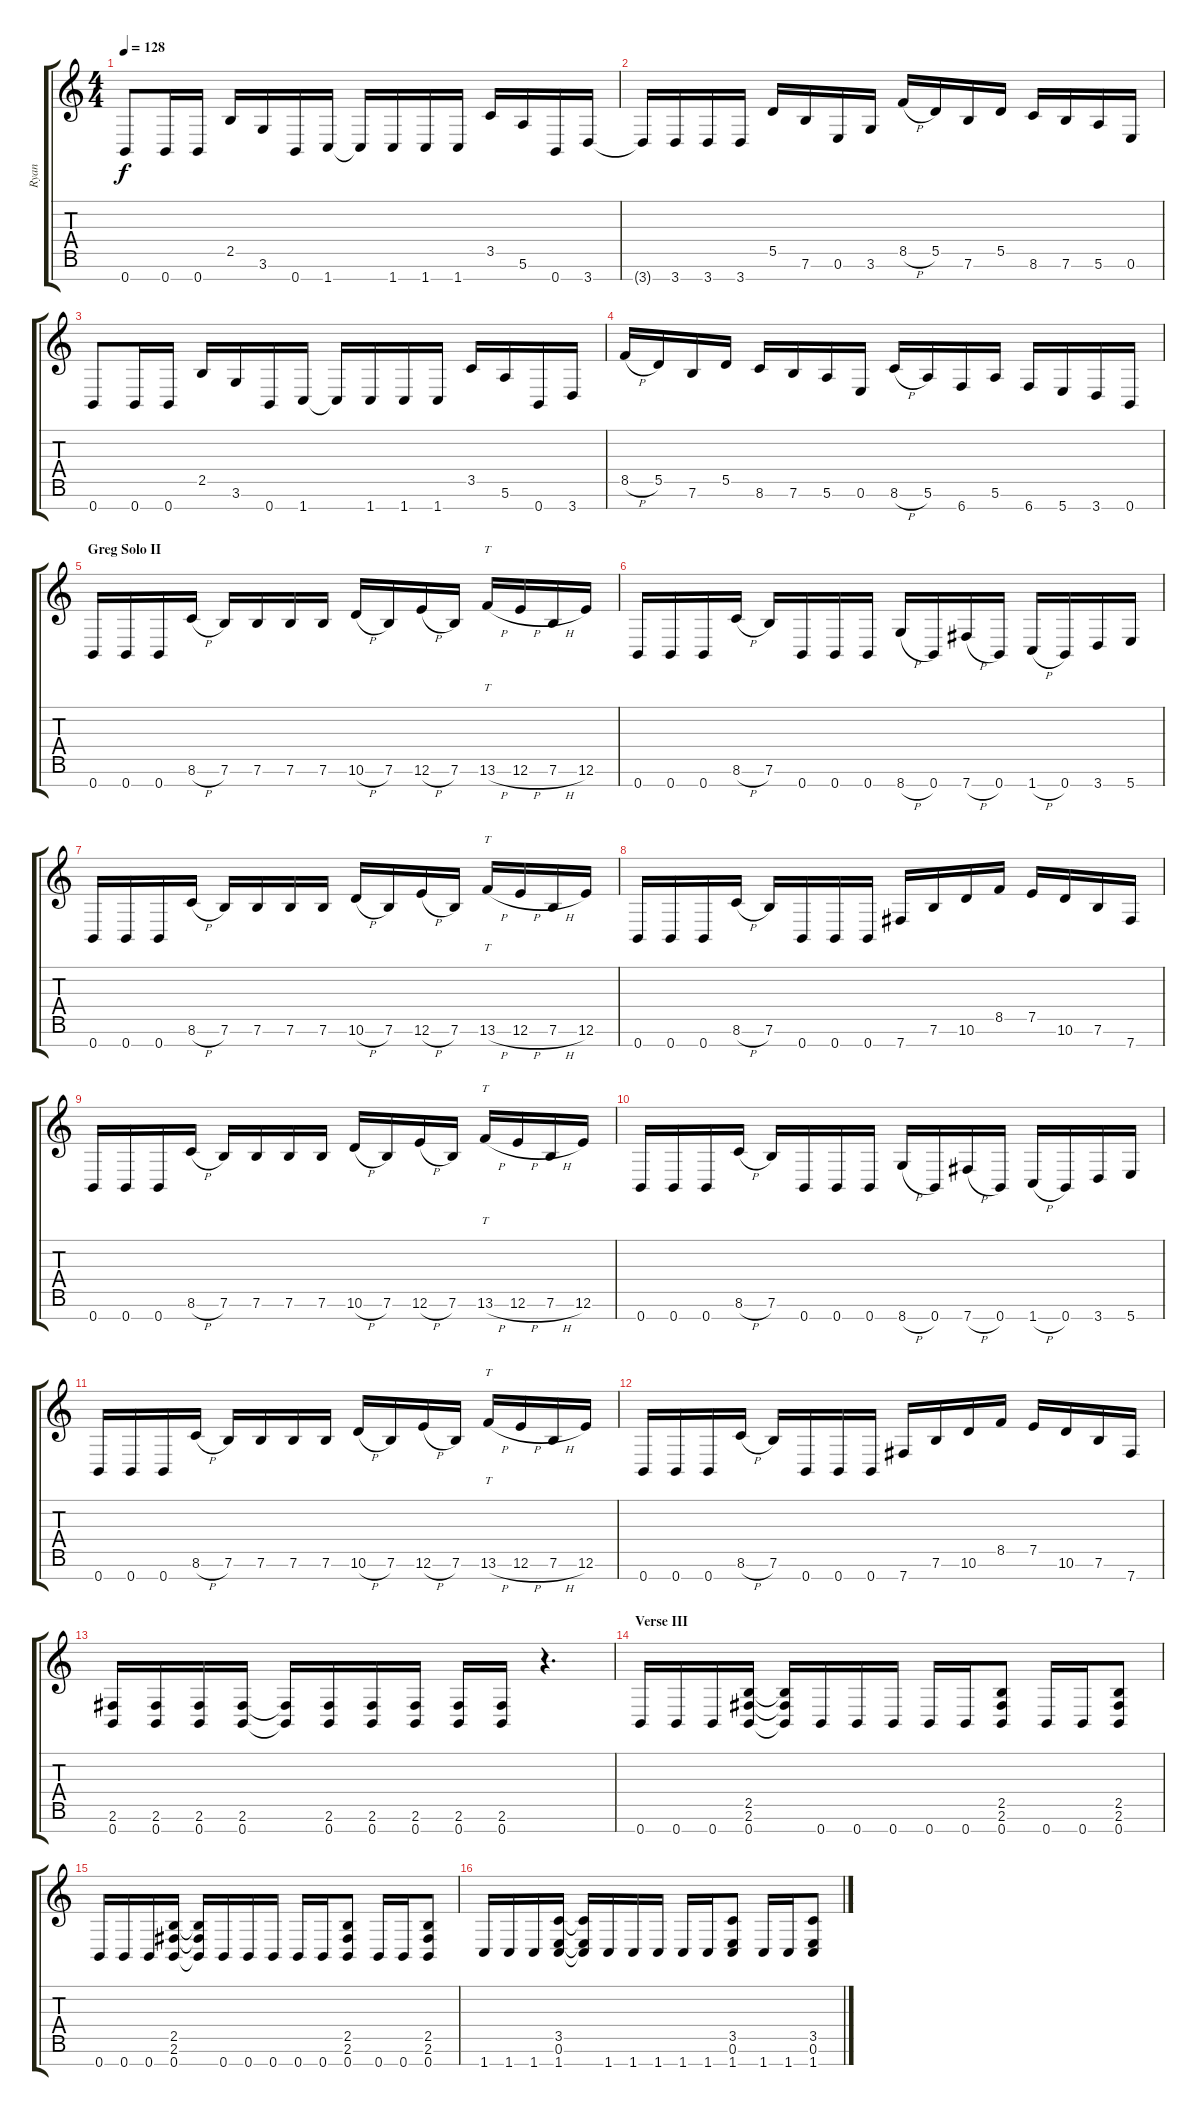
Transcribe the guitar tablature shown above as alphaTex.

\track ("Ryan" "Ryan") {instrument distortionguitar}
\staff {score tabs}
\tuning (E4 B3 G3 D3 A2 E2 B1) {hide}
\ts (4 4)
\tempo 128
\clef g2
\ks c
0.7.8{dy f} 0.7.16 0.7.16 2.5.16 3.6.16 0.7.16 1.7.16 1.7{t}.16 1.7.16 1.7.16 1.7.16 3.5.16 5.6.16 0.7.16 3.7.16 |
3.7{t}.16 3.7.16 3.7.16 3.7.16 5.5.16 7.6.16 0.6.16 3.6.16 8.5{h}.16 5.5.16 7.6.16 5.5.16 8.6.16 7.6.16 5.6.16 0.6.16 |
0.7.8 0.7.16 0.7.16 2.5.16 3.6.16 0.7.16 1.7.16 1.7{t}.16 1.7.16 1.7.16 1.7.16 3.5.16 5.6.16 0.7.16 3.7.16 |
8.5{h}.16 5.5.16 7.6.16 5.5.16 8.6.16 7.6.16 5.6.16 0.6.16 8.6{h}.16 5.6.16 6.7.16 5.6.16 6.7.16 5.7.16 3.7.16 0.7.16 |
\section ("" "Greg Solo II")
0.7.16 0.7.16 0.7.16 8.6{h}.16 7.6.16 7.6.16 7.6.16 7.6.16 10.6{h}.16 7.6.16 12.6{h}.16 7.6.16 13.6{h}.16{tt} 12.6{h}.16 7.6{h}.16 12.6.16 |
0.7.16 0.7.16 0.7.16 8.6{h}.16 7.6.16 0.7.16 0.7.16 0.7.16 8.7{h}.16 0.7.16 7.7{h}.16 0.7.16 1.7{h}.16 0.7.16 3.7.16 5.7.16 |
0.7.16 0.7.16 0.7.16 8.6{h}.16 7.6.16 7.6.16 7.6.16 7.6.16 10.6{h}.16 7.6.16 12.6{h}.16 7.6.16 13.6{h}.16{tt} 12.6{h}.16 7.6{h}.16 12.6.16 |
0.7.16 0.7.16 0.7.16 8.6{h}.16 7.6.16 0.7.16 0.7.16 0.7.16 7.7.16 7.6.16 10.6.16 8.5.16 7.5.16 10.6.16 7.6.16 7.7.16 |
0.7.16 0.7.16 0.7.16 8.6{h}.16 7.6.16 7.6.16 7.6.16 7.6.16 10.6{h}.16 7.6.16 12.6{h}.16 7.6.16 13.6{h}.16{tt} 12.6{h}.16 7.6{h}.16 12.6.16 |
0.7.16 0.7.16 0.7.16 8.6{h}.16 7.6.16 0.7.16 0.7.16 0.7.16 8.7{h}.16 0.7.16 7.7{h}.16 0.7.16 1.7{h}.16 0.7.16 3.7.16 5.7.16 |
0.7.16 0.7.16 0.7.16 8.6{h}.16 7.6.16 7.6.16 7.6.16 7.6.16 10.6{h}.16 7.6.16 12.6{h}.16 7.6.16 13.6{h}.16{tt} 12.6{h}.16 7.6{h}.16 12.6.16 |
0.7.16 0.7.16 0.7.16 8.6{h}.16 7.6.16 0.7.16 0.7.16 0.7.16 7.7.16 7.6.16 10.6.16 8.5.16 7.5.16 10.6.16 7.6.16 7.7.16 |
(2.6 0.7).16 (2.6 0.7).16 (2.6 0.7).16 (2.6 0.7).16 (2.6{t} 0.7{t}).16 (2.6 0.7).16 (2.6 0.7).16 (2.6 0.7).16 (2.6 0.7).16 (2.6 0.7).16 r.4{d} |
\section ("" "Verse III")
0.7.16 0.7.16 0.7.16 (2.5 2.6 0.7).16 (2.5{t} 2.6{t} 0.7{t}).16 0.7.16 0.7.16 0.7.16 0.7.16 0.7.16 (2.5 2.6 0.7).8 0.7.16 0.7.16 (2.5 2.6 0.7).8 |
0.7.16 0.7.16 0.7.16 (2.5 2.6 0.7).16 (2.5{t} 2.6{t} 0.7{t}).16 0.7.16 0.7.16 0.7.16 0.7.16 0.7.16 (2.5 2.6 0.7).8 0.7.16 0.7.16 (2.5 2.6 0.7).8 |
1.7.16 1.7.16 1.7.16 (3.5 0.6 1.7).16 (3.5{t} 0.6{t} 1.7{t}).16 1.7.16 1.7.16 1.7.16 1.7.16 1.7.16 (3.5 0.6 1.7).8 1.7.16 1.7.16 (3.5 0.6 1.7).8
